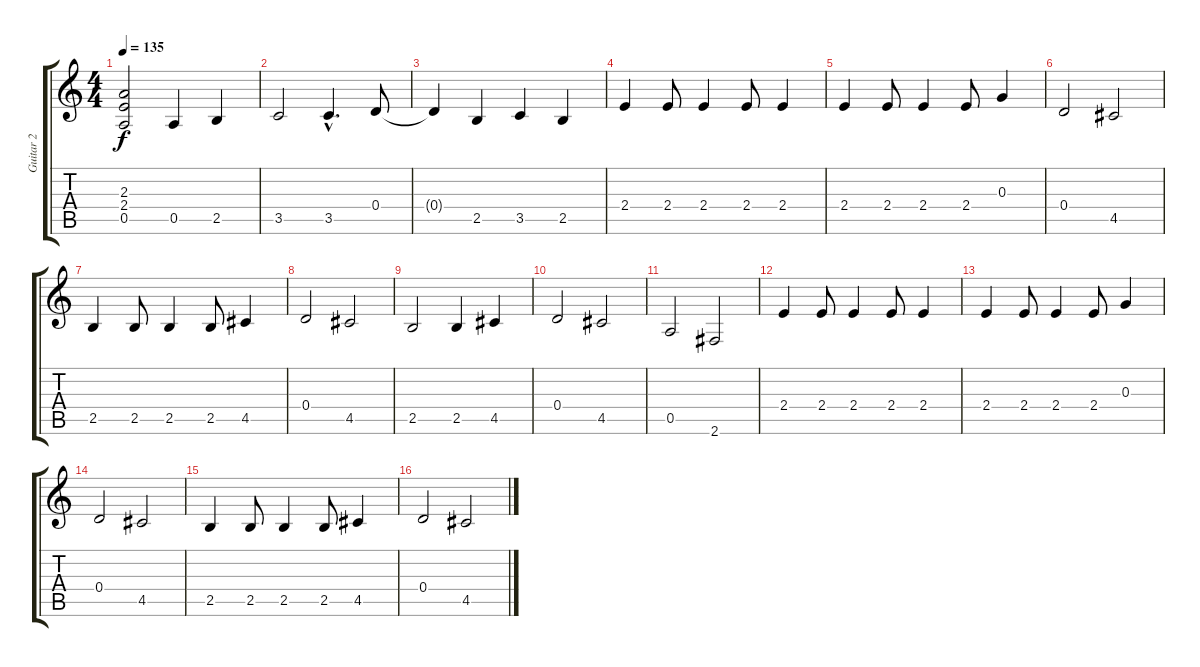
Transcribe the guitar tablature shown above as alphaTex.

\track ("Guitar 2" "Guitar 2") {instrument overdrivenguitar}
\staff {score tabs}
\tuning (E4 B3 G3 D3 A2 E2) {hide}
\ts (4 4)
\tempo 135
\clef g2
\ks c
(2.3{t} 2.4{t} 0.5{t}).2{dy f} 0.5.4 2.5.4 |
3.5.2 3.5{hac}.4{d} 0.4.8 |
0.4{t}.4 2.5.4 3.5.4 2.5.4 |
2.4.4 2.4.8 2.4.4 2.4.8 2.4.4 |
2.4.4 2.4.8 2.4.4 2.4.8 0.3.4 |
0.4.2 4.5.2 |
2.5.4 2.5.8 2.5.4 2.5.8 4.5.4 |
0.4.2 4.5.2 |
2.5.2 2.5.4 4.5.4 |
0.4.2 4.5.2 |
0.5.2 2.6.2 |
2.4.4 2.4.8 2.4.4 2.4.8 2.4.4 |
2.4.4 2.4.8 2.4.4 2.4.8 0.3.4 |
0.4.2 4.5.2 |
2.5.4 2.5.8 2.5.4 2.5.8 4.5.4 |
0.4.2 4.5.2
